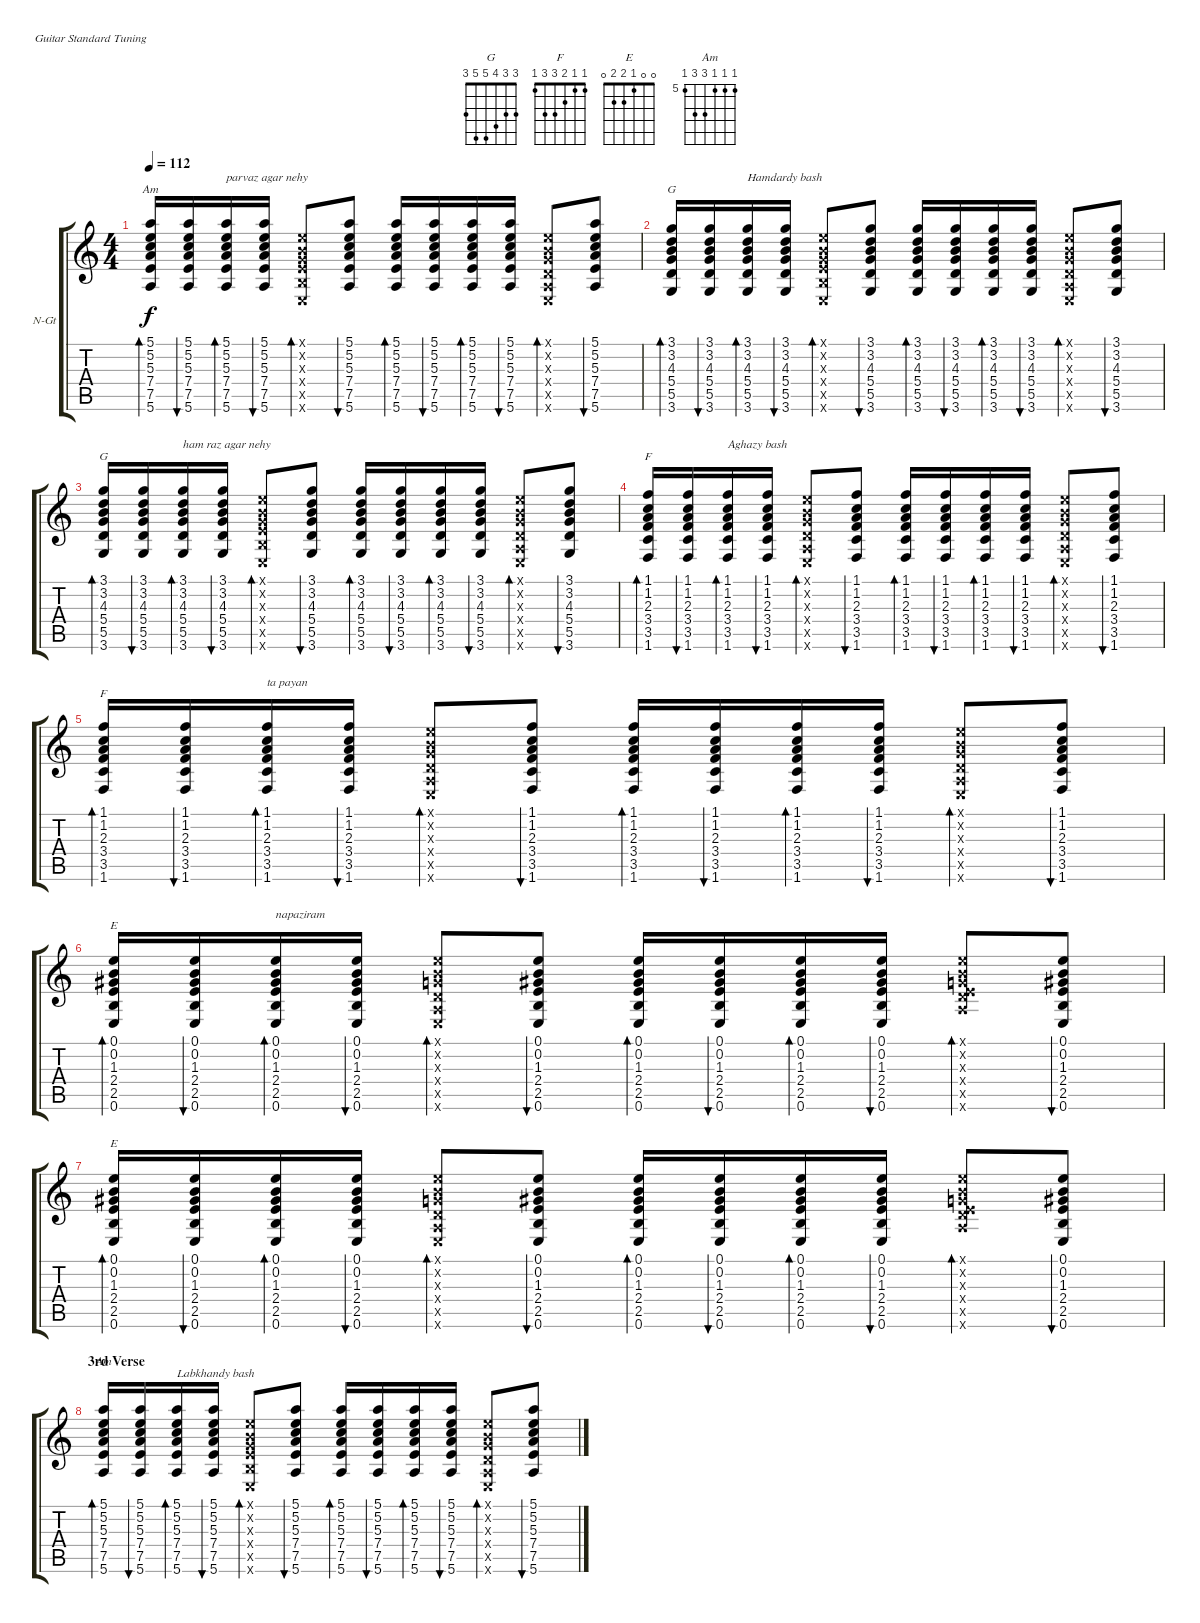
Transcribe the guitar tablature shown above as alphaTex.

\bracketExtendMode groupsimilarinstruments
\firstSystemTrackNameOrientation horizontal
\otherSystemsTrackNameOrientation horizontal
\track ("Faramarz - Guitar Rythm" "N-Gt") {instrument acousticguitarnylon}
\staff {score tabs}
\tuning (E4 B3 G3 D3 A2 E2)
\chord ("G" 3 3 4 5 5 3)
\chord ("F" 1 1 2 3 3 1)
\chord ("E" 0 0 1 2 2 0)
\chord ("Am" 5 5 5 7 7 5) {firstfret 5}
\ts (4 4)
\tempo 112
\clef g2
\ks c
(5.1 5.2 5.3 7.4 7.5 5.6).16{bd 30 ch "Am" dy f} (5.1 5.2 5.3 7.4 7.5 5.6).16{bu 30} (5.1 5.2 5.3 7.4 7.5 5.6).16{bd 30 txt "parvaz agar nehy"} (5.1 5.2 5.3 7.4 7.5 5.6).16{bu 30} (0.1{x} 0.2{x} 0.3{x} 2.4{x} 2.5{x} 0.6{x}).8{bd 30} (5.1 5.2 5.3 7.4 7.5 5.6).8{bu 30} (5.1 5.2 5.3 7.4 7.5 5.6).16{bd 30} (5.1 5.2 5.3 7.4 7.5 5.6).16{bu 30} (5.1 5.2 5.3 7.4 7.5 5.6).16{bd 30} (5.1 5.2 5.3 7.4 7.5 5.6).16{bu 30} (0.1{x} 0.2{x} 0.3{x} 0.4{x} 0.5{x} 0.6{x}).8{bd 30} (5.1 5.2 5.3 7.4 7.5 5.6).8{bu 30} |
(3.1 3.2 4.3 5.4 5.5 3.6).16{bd 30 ch "G"} (3.1 3.2 4.3 5.4 5.5 3.6).16{bu 30} (3.1 3.2 4.3 5.4 5.5 3.6).16{bd 30 txt "Hamdardy bash"} (3.1 3.2 4.3 5.4 5.5 3.6).16{bu 30} (0.1{x} 0.2{x} 0.3{x} 2.4{x} 2.5{x} 0.6{x}).8{bd 30} (3.1 3.2 4.3 5.4 5.5 3.6).8{bu 30} (3.1 3.2 4.3 5.4 5.5 3.6).16{bd 30} (3.1 3.2 4.3 5.4 5.5 3.6).16{bu 30} (3.1 3.2 4.3 5.4 5.5 3.6).16{bd 30} (3.1 3.2 4.3 5.4 5.5 3.6).16{bu 30} (0.1{x} 0.2{x} 0.3{x} 0.4{x} 0.5{x} 0.6{x}).8{bd 30} (3.1 3.2 4.3 5.4 5.5 3.6).8{bu 30} |
(3.1 3.2 4.3 5.4 5.5 3.6).16{bd 30 ch "G"} (3.1 3.2 4.3 5.4 5.5 3.6).16{bu 30} (3.1 3.2 4.3 5.4 5.5 3.6).16{bd 30 txt "ham raz agar nehy"} (3.1 3.2 4.3 5.4 5.5 3.6).16{bu 30} (0.1{x} 0.2{x} 0.3{x} 2.4{x} 2.5{x} 0.6{x}).8{bd 30} (3.1 3.2 4.3 5.4 5.5 3.6).8{bu 30} (3.1 3.2 4.3 5.4 5.5 3.6).16{bd 30} (3.1 3.2 4.3 5.4 5.5 3.6).16{bu 30} (3.1 3.2 4.3 5.4 5.5 3.6).16{bd 30} (3.1 3.2 4.3 5.4 5.5 3.6).16{bu 30} (0.1{x} 0.2{x} 0.3{x} 0.4{x} 0.5{x} 0.6{x}).8{bd 30} (3.1 3.2 4.3 5.4 5.5 3.6).8{bu 30} |
(1.1 1.2 2.3 3.4 3.5 1.6).16{bd 30 ch "F"} (1.1 1.2 2.3 3.4 3.5 1.6).16{bu 30} (1.1 1.2 2.3 3.4 3.5 1.6).16{bd 30 txt "Aghazy bash"} (1.1 1.2 2.3 3.4 3.5 1.6).16{bu 30} (0.1{x} 0.2{x} 0.3{x} 0.4{x} 0.5{x} 0.6{x}).8{bd 30} (1.1 1.2 2.3 3.4 3.5 1.6).8{bu 30} (1.1 1.2 2.3 3.4 3.5 1.6).16{bd 30} (1.1 1.2 2.3 3.4 3.5 1.6).16{bu 30} (1.1 1.2 2.3 3.4 3.5 1.6).16{bd 30} (1.1 1.2 2.3 3.4 3.5 1.6).16{bu 30} (0.1{x} 0.2{x} 0.3{x} 0.4{x} 0.5{x} 0.6{x}).8{bd 30} (1.1 1.2 2.3 3.4 3.5 1.6).8{bu 30} |
(1.1 1.2 2.3 3.4 3.5 1.6).16{bd 30 ch "F"} (1.1 1.2 2.3 3.4 3.5 1.6).16{bu 30} (1.1 1.2 2.3 3.4 3.5 1.6).16{bd 30 txt "ta payan"} (1.1 1.2 2.3 3.4 3.5 1.6).16{bu 30} (0.1{x} 0.2{x} 0.3{x} 0.4{x} 0.5{x} 0.6{x}).8{bd 30} (1.1 1.2 2.3 3.4 3.5 1.6).8{bu 30} (1.1 1.2 2.3 3.4 3.5 1.6).16{bd 30} (1.1 1.2 2.3 3.4 3.5 1.6).16{bu 30} (1.1 1.2 2.3 3.4 3.5 1.6).16{bd 30} (1.1 1.2 2.3 3.4 3.5 1.6).16{bu 30} (0.1{x} 0.2{x} 0.3{x} 0.4{x} 0.5{x} 0.6{x}).8{bd 30} (1.1 1.2 2.3 3.4 3.5 1.6).8{bu 30} |
(0.1 0.2 1.3 2.4 2.5 0.6).16{bd 30 ch "E"} (0.1 0.2 1.3 2.4 2.5 0.6).16{bu 30} (0.1 0.2 1.3 2.4 2.5 0.6).16{bd 30 txt "napaziram"} (0.1 0.2 1.3 2.4 2.5 0.6).16{bu 30} (0.1{x} 0.2{x} 0.3{x} 0.4{x} 0.5{x} 0.6{x}).8{bd 30} (0.1 0.2 1.3 2.4 2.5 0.6).8{bu 30} (0.1 0.2 1.3 2.4 2.5 0.6).16{bd 30} (0.1 0.2 1.3 2.4 2.5 0.6).16{bu 30} (0.1 0.2 1.3 2.4 2.5 0.6).16{bd 30} (0.1 0.2 1.3 2.4 2.5 0.6).16{bu 30} (0.1{x} 0.2{x} 0.3{x} 0.4{x} 0.5{x} 12.6{x}).8{bd 30} (0.1 0.2 1.3 2.4 2.5 0.6).8{bu 30} |
(0.1 0.2 1.3 2.4 2.5 0.6).16{bd 30 ch "E"} (0.1 0.2 1.3 2.4 2.5 0.6).16{bu 30} (0.1 0.2 1.3 2.4 2.5 0.6).16{bd 30} (0.1 0.2 1.3 2.4 2.5 0.6).16{bu 30} (0.1{x} 0.2{x} 0.3{x} 0.4{x} 0.5{x} 0.6{x}).8{bd 30} (0.1 0.2 1.3 2.4 2.5 0.6).8{bu 30} (0.1 0.2 1.3 2.4 2.5 0.6).16{bd 30} (0.1 0.2 1.3 2.4 2.5 0.6).16{bu 30} (0.1 0.2 1.3 2.4 2.5 0.6).16{bd 30} (0.1 0.2 1.3 2.4 2.5 0.6).16{bu 30} (0.1{x} 0.2{x} 0.3{x} 0.4{x} 0.5{x} 12.6{x}).8{bd 30} (0.1 0.2 1.3 2.4 2.5 0.6).8{bu 30} |
\section ("" "3rd Verse")
(5.1 5.2 5.3 7.4 7.5 5.6).16{bd 30 ch "Am"} (5.1 5.2 5.3 7.4 7.5 5.6).16{bu 30} (5.1 5.2 5.3 7.4 7.5 5.6).16{bd 30 txt "Labkhandy bash"} (5.1 5.2 5.3 7.4 7.5 5.6).16{bu 30} (0.1{x} 0.2{x} 0.3{x} 2.4{x} 2.5{x} 0.6{x}).8{bd 30} (5.1 5.2 5.3 7.4 7.5 5.6).8{bu 30} (5.1 5.2 5.3 7.4 7.5 5.6).16{bd 30} (5.1 5.2 5.3 7.4 7.5 5.6).16{bu 30} (5.1 5.2 5.3 7.4 7.5 5.6).16{bd 30} (5.1 5.2 5.3 7.4 7.5 5.6).16{bu 30} (0.1{x} 0.2{x} 0.3{x} 0.4{x} 0.5{x} 0.6{x}).8{bd 30} (5.1 5.2 5.3 7.4 7.5 5.6).8{bu 30}
